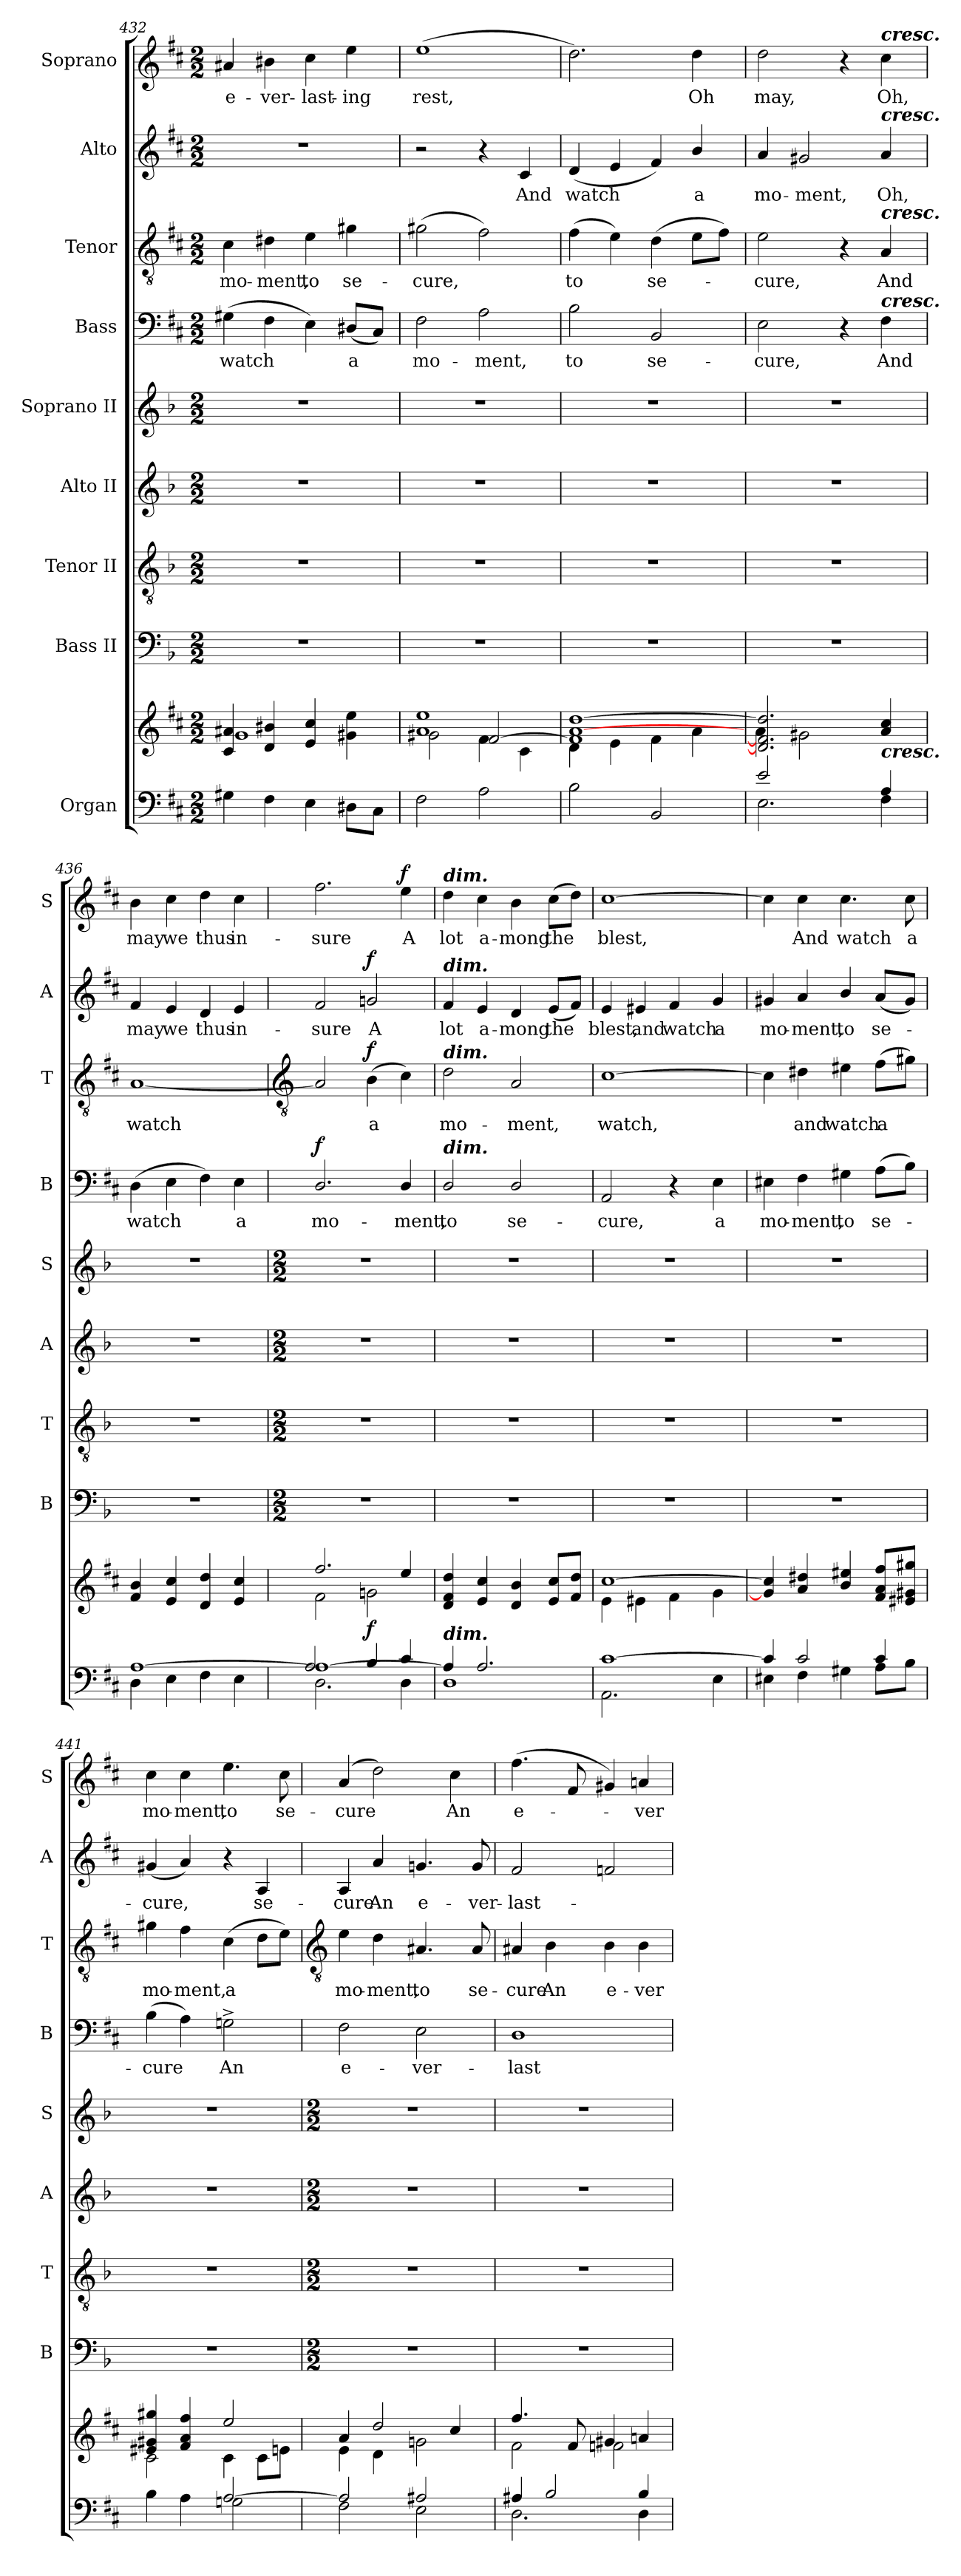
**kern	**kern	**dynam	**kern	**kern	**kern	**kern	**kern	**text	**dynam	**kern	**text	**dynam	**kern	**text	**dynam	**kern	**text	**dynam
*part9	*part9	*part9	*part8	*part7	*part6	*part5	*part4	*part4	*part4	*part3	*part3	*part3	*part2	*part2	*part2	*part1	*part1	*part1
*staff10	*staff9	*staff9/10	*staff8	*staff7	*staff6	*staff5	*staff4	*staff4	*staff4	*staff3	*staff3	*staff3	*staff2	*staff2	*staff2	*staff1	*staff1	*staff1
*I"Organ	*	*	*I"Bass II	*I"Tenor II	*I"Alto II	*I"Soprano II	*I"Bass	*	*	*I"Tenor	*	*	*I"Alto	*	*	*I"Soprano	*	*
*	*	*	*I'B	*I'T	*I'A	*I'S	*I'B	*	*	*I'T	*	*	*I'A	*	*	*I'S	*	*
*clefF4	*clefG2	*	*clefF4	*clefGv2	*clefG2	*clefG2	*clefF4	*	*	*clefGv2	*	*	*clefG2	*	*	*clefG2	*	*
*k[f#c#]	*k[f#c#]	*	*k[b-]	*k[b-]	*k[b-]	*k[b-]	*k[f#c#]	*	*	*k[f#c#]	*	*	*k[f#c#]	*	*	*k[f#c#]	*	*
*D:	*D:	*	*F:	*F:	*F:	*F:	*D:	*	*	*D:	*	*	*D:	*	*	*D:	*	*
*M2/2	*M2/2	*	*M2/2	*M2/2	*M2/2	*M2/2	*M2/2	*	*	*M2/2	*	*	*M2/2	*	*	*M2/2	*	*
=432	=432	=432	=432	=432	=432	=432	=432	=432	=432	=432	=432	=432	=432	=432	=432	=432	=432	=432
*^	*^	*	*	*	*	*	*	*	*	*	*	*	*	*	*	*	*	*
!	!	!	!	!	!	!	!	!	!	!LO:LY:b	!	!	!LO:LY:b	!	!	!	!	!	!LO:LY:b	!
1ryy	4G#X\	4c#/ 4a#X/	1g\	.	1r	1r	1r	1r	(>4G#X	watch	.	4c#	mo-	.	1r	.	.	4a#X	e-	.
!	!	!	!	!	!	!	!	!	!	!	!	!	!LO:LY:b	!	!	!	!	!	!LO:LY:b	!
.	4F#\	4d/ 4b#X/	.	.	.	.	.	.	4F#	.	.	4d#X	-ment,	.	.	.	.	4b#X	-ver-	.
!	!	!	!	!	!	!	!	!	!	!	!	!	!LO:LY:b	!	!	!	!	!	!LO:LY:b	!
.	4E\	4e/ 4cc#/	.	.	.	.	.	.	4E)	.	.	4e	to	.	.	.	.	4cc#	-last-	.
!	!	!	!	!	!	!	!	!	!	!LO:LY:b	!	!	!LO:LY:b	!	!	!	!	!	!LO:LY:b	!
.	8D#X\L	4g#X\ 4ee\	.	.	.	.	.	.	(<8D#XL	a	.	4g#X	se-	.	.	.	.	4ee	-ing	.
.	8C#\J	.	.	.	.	.	.	.	8C#J)	.	.	.	.	.	.	.	.	.	.	.
=433	=433	=433	=433	=433	=433	=433	=433	=433	=433	=433	=433	=433	=433	=433	=433	=433	=433	=433	=433	=433
*	*	*	*^	*	*	*	*	*	*	*	*	*	*	*	*	*	*	*	*	*
!	!	!	!	!	!	!	!	!	!	!	!LO:LY:b	!	!	!LO:LY:b	!	!	!	!	!	!LO:LY:b	!
*v	*v	*	*	*	*	*	*	*	*	*	*	*	*	*	*	*	*	*	*	*	*
2F#\	1a/ 1ee/	2ryy	2g#X\	.	1r	1r	1r	1r	2F#	mo-	.	(>2g#X	-cure,	.	2r	.	.	(>1ee	rest,	.
!	!	!	!	!	!	!	!	!	!	!LO:LY:b	!	!	!	!	!	!	!	!	!	!
2A\	.	4f#\	[2f#/	.	.	.	.	.	2A	-ment,	.	2f#)	.	.	4r	.	.	.	.	.
!	!	!	!	!	!	!	!	!	!	!	!	!	!	!	!	!LO:LY:b	!	!	!	!
.	.	4c#\	.	.	.	.	.	.	.	.	.	.	.	.	4c#	And	.	.	.	.
=434	=434	=434	=434	=434	=434	=434	=434	=434	=434	=434	=434	=434	=434	=434	=434	=434	=434	=434	=434	=434
!	!	!	!	!	!	!	!	!	!	!LO:LY:b	!	!	!LO:LY:b	!	!	!LO:LY:b	!	!	!	!
2B\	[1a/ [1dd/	4d\	1f#/]	.	1r	1r	1r	1r	2B	to	.	(>4f#	to	.	(<4d	watch	.	2.dd)	.	.
.	.	4e\	.	.	.	.	.	.	.	.	.	4e)	.	.	4e	.	.	.	.	.
!	!	!	!	!	!	!	!	!	!	!LO:LY:b	!	!	!LO:LY:b	!	!	!	!	!	!	!
2BB/	.	4f#\	.	.	.	.	.	.	2BB	se-	.	(>4d	se-	.	4f#)	.	.	.	.	.
!	!	!	!	!	!	!	!	!	!	!	!	!	!	!	!	!LO:LY:b	!	!	!LO:LY:b	!
.	.	4a\	.	.	.	.	.	.	.	.	.	8eL	.	.	4b/	a	.	4dd	Oh	.
.	.	.	.	.	.	.	.	.	.	.	.	8f#J)	.	.	.	.	.	.	.	.
*	*	*v	*v	*	*	*	*	*	*	*	*	*	*	*	*	*	*	*	*	*
=435	=435	=435	=435	=435	=435	=435	=435	=435	=435	=435	=435	=435	=435	=435	=435	=435	=435	=435	=435
*^	*	*	*	*	*	*	*	*	*	*	*	*	*	*	*	*	*	*	*
!	!	!	!	!	!	!	!	!	!	!LO:LY:b	!	!	!LO:LY:b	!	!	!LO:LY:b	!	!	!LO:LY:b	!
2e/	2.E\	2.d/] 2.f#/] 2.dd/]	4a\	.	1r	1r	1r	1r	2E	-cure,	.	2e	cure,	.	4a	mo-	.	2dd	may,	.
!	!	!	!	!	!	!	!	!	!	!	!	!	!	!	!	!LO:LY:b	!	!	!	!
.	.	.	2g#X\	.	.	.	.	.	.	.	.	.	.	.	2g#X	-ment,	.	.	.	.
4ryy	.	.	.	.	.	.	.	.	4r	.	.	4r	.	.	.	.	.	4r	.	.
!	!	!	!	!	!	!	!	!	!	!	!	!	!	!	!	!	!	!LO:TX:a:Bi:t=cresc.	!	!
!	!	!	!	!	!	!	!	!	!	!	!	!	!	!	!LO:TX:a:Bi:t=cresc.	!	!	!	!	!
!	!	!	!	!	!	!	!	!	!	!	!	!LO:TX:a:Bi:t=cresc.	!	!	!	!	!	!	!	!
!	!	!	!	!	!	!	!	!	!LO:TX:a:Bi:t=cresc.	!	!	!	!	!	!	!	!	!	!	!
!	!	!LO:TX:b:Bi:t=cresc.	!	!	!	!	!	!	!	!	!	!	!	!	!	!	!	!	!	!
!	!	!	!	!	!	!	!	!	!	!LO:LY:b	!	!	!LO:LY:b	!	!	!LO:LY:b	!	!	!LO:LY:b	!
4A/	4F#\	4a/ 4cc#/	4ryy	.	.	.	.	.	4F#	And	.	4A	And	.	4a	Oh,	.	4cc#	Oh,	.
=436	=436	=436	=436	=436	=436	=436	=436	=436	=436	=436	=436	=436	=436	=436	=436	=436	=436	=436	=436	=436
!	!	!	!	!	!	!	!	!	!	!LO:LY:b	!	!	!LO:LY:b	!	!	!LO:LY:b	!	!	!LO:LY:b	!
[1A/	4D\	4f#/ 4b/	1ryy	.	1r	1r	1r	1r	(>4D	watch	.	[1A	watch	.	4f#	may	.	4b	may	.
!	!	!	!	!	!	!	!	!	!	!	!	!	!	!	!	!LO:LY:b	!	!	!LO:LY:b	!
.	4E\	4e/ 4cc#/	.	.	.	.	.	.	4E	.	.	.	.	.	4e	we	.	4cc#	we	.
!	!	!	!	!	!	!	!	!	!	!	!	!	!	!	!	!LO:LY:b	!	!	!LO:LY:b	!
.	4F#\	4d/ 4dd/	.	.	.	.	.	.	4F#)	.	.	.	.	.	4d	thus	.	4dd	thus	.
!	!	!	!	!	!	!	!	!	!	!LO:LY:b	!	!	!	!	!	!LO:LY:b	!	!	!LO:LY:b	!
.	4E\	4e/ 4cc#/	.	.	.	.	.	.	4E	a	.	.	.	.	4e	in-	.	4cc#	in-	.
*v	*v	*	*	*	*	*	*	*	*	*	*	*	*	*	*	*	*	*	*	*
!!LO:LB:g=z
=437	=437	=437	=437	=437	=437	=437	=437	=437	=437	=437	=437	=437	=437	=437	=437	=437	=437	=437	=437
*	*	*	*	*	*	*	*	*	*	*	*clefGv2	*	*	*	*	*	*	*	*
*	*	*	*	*M2/2	*M2/2	*M2/2	*M2/2	*	*	*	*	*	*	*	*	*	*	*	*
*^	*	*	*	*	*	*	*	*	*	*	*	*	*	*	*	*	*	*	*
*	*^	*	*	*	*	*	*	*	*	*	*	*	*	*	*	*	*	*	*	*
!	!	!	!	!	!	!	!	!	!	!	!LO:LY:b	!LO:DY:b	!	!	!	!	!LO:LY:b	!	!	!LO:LY:b	!
1A/_	2.D\	2A/	2.ff#/	2f#\	.	1r	1r	1r	1r	2.D/	mo-	f	2A]	.	.	2f#	-sure	.	2.ff#	-sure	.
!	!	!	!	!	!LO:DY:b	!	!	!	!	!	!	!	!	!LO:LY:b	!LO:DY:b	!	!LO:LY:b	!LO:DY:b	!	!	!
.	.	4B/	.	2gn\	f	.	.	.	.	.	.	.	(>4B	a	f	2gn	A	f	.	.	.
!	!	!	!	!	!	!	!	!	!	!	!LO:LY:b	!	!	!	!	!	!	!	!	!LO:LY:b	!LO:DY:b
.	4D\	4c#/	4ee/	.	.	.	.	.	.	4D/	-ment,	.	4c#)	.	.	.	.	.	4ee	A	f
=438	=438	=438	=438	=438	=438	=438	=438	=438	=438	=438	=438	=438	=438	=438	=438	=438	=438	=438	=438	=438	=438
!	!	!	!	!	!	!	!	!	!	!	!	!	!	!	!	!	!	!	!LO:TX:a:Bi:t=dim.	!	!
!	!	!	!	!	!	!	!	!	!	!	!	!	!	!	!	!LO:TX:a:Bi:t=dim.	!	!	!	!	!
!	!	!	!	!	!	!	!	!	!	!	!	!	!LO:TX:a:Bi:t=dim.	!	!	!	!	!	!	!	!
!	!	!	!	!	!	!	!	!	!	!LO:TX:a:Bi:t=dim.	!	!	!	!	!	!	!	!	!	!	!
!LO:TX:a:Bi:t=dim.	!	!	!	!	!	!	!	!	!	!	!	!	!	!	!	!	!	!	!	!	!
!	!	!	!	!	!	!	!	!	!	!	!LO:LY:b	!	!	!LO:LY:b	!	!	!LO:LY:b	!	!	!LO:LY:b	!
*	*v	*v	*	*	*	*	*	*	*	*	*	*	*	*	*	*	*	*	*	*	*
4A/]	1D\	4d/ 4f#/ 4dd/	1ryy	.	1r	1r	1r	1r	2D/	to	.	2d	mo-	.	4f#	lot	.	4dd	lot	.
!	!	!	!	!	!	!	!	!	!	!	!	!	!	!	!	!LO:LY:b	!	!	!LO:LY:b	!
2.A/	.	4e/ 4cc#/	.	.	.	.	.	.	.	.	.	.	.	.	4e	a-	.	4cc#	a-	.
!	!	!	!	!	!	!	!	!	!	!LO:LY:b	!	!	!LO:LY:b	!	!	!LO:LY:b	!	!	!LO:LY:b	!
.	.	4d/ 4b/	.	.	.	.	.	.	2D/	se-	.	2A	-ment,	.	4d	-mong	.	4b	-mong	.
!	!	!	!	!	!	!	!	!	!	!	!	!	!	!	!	!LO:LY:b	!	!	!LO:LY:b	!
.	.	8e/ 8cc#/L	.	.	.	.	.	.	.	.	.	.	.	.	(<8eL	the	.	(>8cc#L	the	.
.	.	8f#/ 8dd/J	.	.	.	.	.	.	.	.	.	.	.	.	8f#J)	.	.	8ddJ)	.	.
=439	=439	=439	=439	=439	=439	=439	=439	=439	=439	=439	=439	=439	=439	=439	=439	=439	=439	=439	=439	=439
!	!	!	!	!	!	!	!	!	!	!LO:LY:b	!	!	!LO:LY:b	!	!	!LO:LY:b	!	!	!LO:LY:b	!
[1c#/	2.AA\	[1cc#/	4e\	.	1r	1r	1r	1r	2AA	-cure,	.	[1c#	watch,	.	4e	blest,	.	[1cc#	blest,	.
!	!	!	!	!	!	!	!	!	!	!	!	!	!	!	!	!LO:LY:b	!	!	!	!
.	.	.	4e#X\	.	.	.	.	.	.	.	.	.	.	.	4e#X	and	.	.	.	.
!	!	!	!	!	!	!	!	!	!	!	!	!	!	!	!	!LO:LY:b	!	!	!	!
.	.	.	4f#\	.	.	.	.	.	4r	.	.	.	.	.	4f#	watch	.	.	.	.
!	!	!	!	!	!	!	!	!	!	!LO:LY:b	!	!	!	!	!	!LO:LY:b	!	!	!	!
.	4E\	.	4g\	.	.	.	.	.	4E	a	.	.	.	.	4g	a	.	.	.	.
=440	=440	=440	=440	=440	=440	=440	=440	=440	=440	=440	=440	=440	=440	=440	=440	=440	=440	=440	=440	=440
!	!	!	!	!	!	!	!	!	!	!LO:LY:b	!	!	!	!	!	!LO:LY:b	!	!	!	!
4c#/]	4E#X\	4g#/] 4cc#/]	1ryy	.	1r	1r	1r	1r	4E#X	mo-	.	4c#]	.	.	4g#X	mo-	.	4cc#]	.	.
!	!	!	!	!	!	!	!	!	!	!LO:LY:b	!	!	!LO:LY:b	!	!	!LO:LY:b	!	!	!LO:LY:b	!
2c#/	4F#\	4a/ 4dd#X/	.	.	.	.	.	.	4F#	-ment,	.	4d#X	and	.	4a	-ment,	.	4cc#	And	.
!	!	!	!	!	!	!	!	!	!	!LO:LY:b	!	!	!LO:LY:b	!	!	!LO:LY:b	!	!	!LO:LY:b	!
.	4G#X\	4b/ 4ee#X/	.	.	.	.	.	.	4G#X	to	.	4e#X	watch	.	4b/	to	.	4.cc#	watch	.
!	!	!	!	!	!	!	!	!	!	!LO:LY:b	!	!	!LO:LY:b	!	!	!LO:LY:b	!	!	!	!
4c#/	8A\L	8f#/ 8a/ 8ff#/L	.	.	.	.	.	.	(>8AL	se-	.	(>8f#L	a	.	(<8aL	se-	.	.	.	.
!	!	!	!	!	!	!	!	!	!	!	!	!	!	!	!	!	!	!	!LO:LY:b	!
.	8B\J	8e#X/ 8g#/ 8gg#X/J	.	.	.	.	.	.	8BJ)	.	.	8g#XJ)	.	.	8g#J)	.	.	8cc#	a	.
=441	=441	=441	=441	=441	=441	=441	=441	=441	=441	=441	=441	=441	=441	=441	=441	=441	=441	=441	=441	=441
!	!	!	!	!	!	!	!	!	!	!LO:LY:b	!	!	!LO:LY:b	!	!	!LO:LY:b	!	!	!LO:LY:b	!
4B\	2ryy	4e#X/ 4g#X/ 4gg#X/	2c#\	.	1r	1r	1r	1r	(>4B	cure	.	4g#X	mo-	.	(<4g#X	cure,	.	4cc#	mo-	.
!	!	!	!	!	!	!	!	!	!	!	!	!	!LO:LY:b	!	!	!	!	!	!LO:LY:b	!
4A\	.	4f#/ 4a/ 4ff#/	.	.	.	.	.	.	4A)	.	.	4f#	-ment,	.	4a)	.	.	4cc#	-ment,	.
!	!	!	!	!	!	!	!	!	!	!LO:LY:b	!	!	!LO:LY:b	!	!	!	!	!	!LO:LY:b	!
[2A/	2Gn\	2ee/	4c#\	.	.	.	.	.	2Gn^	An	.	(>4c#	a	.	4r	.	.	4.ee	to	.
!	!	!	!	!	!	!	!	!	!	!	!	!	!	!	!	!LO:LY:b	!	!	!	!
.	.	.	8c#\L	.	.	.	.	.	.	.	.	8dL	.	.	4A	se-	.	.	.	.
!	!	!	!	!	!	!	!	!	!	!	!	!	!	!	!	!	!	!	!LO:LY:b	!
.	.	.	8en\J	.	.	.	.	.	.	.	.	8eJ)	.	.	.	.	.	8cc#	se-	.
!!LO:LB:g=z
=442	=442	=442	=442	=442	=442	=442	=442	=442	=442	=442	=442	=442	=442	=442	=442	=442	=442	=442	=442	=442
*	*	*	*	*	*	*	*	*	*	*	*	*clefGv2	*	*	*	*	*	*	*	*
*	*	*	*	*	*M2/2	*M2/2	*M2/2	*M2/2	*	*	*	*	*	*	*	*	*	*	*	*
!	!	!	!	!	!	!	!	!	!	!LO:LY:b	!	!	!LO:LY:b	!	!	!LO:LY:b	!	!	!LO:LY:b	!
2A/]	2F#\	4a/	4e\	.	1r	1r	1r	1r	2F#	e-	.	4e	mo-	.	4A	-cure	.	(<4a	-cure	.
!	!	!	!	!	!	!	!	!	!	!	!	!	!LO:LY:b	!	!	!LO:LY:b	!	!	!	!
.	.	2dd/	4d\	.	.	.	.	.	.	.	.	4d	-ment,	.	4a	An	.	2dd)	.	.
!	!	!	!	!	!	!	!	!	!	!LO:LY:b	!	!	!LO:LY:b	!	!	!LO:LY:b	!	!	!	!
2A#X/	2E\	.	2gn\	.	.	.	.	.	2E	-ver-	.	4.A#X	to	.	4.gn	e-	.	.	.	.
!	!	!	!	!	!	!	!	!	!	!	!	!	!	!	!	!	!	!	!LO:LY:b	!
.	.	4cc#/	.	.	.	.	.	.	.	.	.	.	.	.	.	.	.	4cc#	An	.
!	!	!	!	!	!	!	!	!	!	!	!	!	!LO:LY:b	!	!	!LO:LY:b	!	!	!	!
.	.	.	.	.	.	.	.	.	.	.	.	8A#	se-	.	8g	-ver-	.	.	.	.
=443	=443	=443	=443	=443	=443	=443	=443	=443	=443	=443	=443	=443	=443	=443	=443	=443	=443	=443	=443	=443
!	!	!	!	!	!	!	!	!	!	!LO:LY:b	!	!	!LO:LY:b	!	!	!LO:LY:b	!	!	!LO:LY:b	!
4A#X/	2.D\	4.ff#/	2f#\	.	1r	1r	1r	1r	1D	-last-	.	4A#X	-cure	.	2f#	-last-	.	(<4.ff#	e-	.
!	!	!	!	!	!	!	!	!	!	!	!	!	!LO:LY:b	!	!	!	!	!	!	!
2B/	.	.	.	.	.	.	.	.	.	.	.	4B	An	.	.	.	.	.	.	.
.	.	8f#/	.	.	.	.	.	.	.	.	.	.	.	.	.	.	.	8f#	.	.
!	!	!	!	!	!	!	!	!	!	!	!	!	!LO:LY:b	!	!	!	!	!	!	!
.	.	4g#X/	2fn\	.	.	.	.	.	.	.	.	4B	e-	.	2fn	.	.	4g#X)	.	.
!	!	!	!	!	!	!	!	!	!	!	!	!	!LO:LY:b	!	!	!	!	!	!LO:LY:b	!
4B/	4D\	4an/	.	.	.	.	.	.	.	.	.	4B	-ver-	.	.	.	.	4an	ver-	.
*v	*v	*	*	*	*	*	*	*	*	*	*	*	*	*	*	*	*	*	*	*
*	*v	*v	*	*	*	*	*	*	*	*	*	*	*	*	*	*	*	*	*
=	=	=	=	=	=	=	=	=	=	=	=	=	=	=	=	=	=	=
*-	*-	*-	*-	*-	*-	*-	*-	*-	*-	*-	*-	*-	*-	*-	*-	*-	*-	*-
